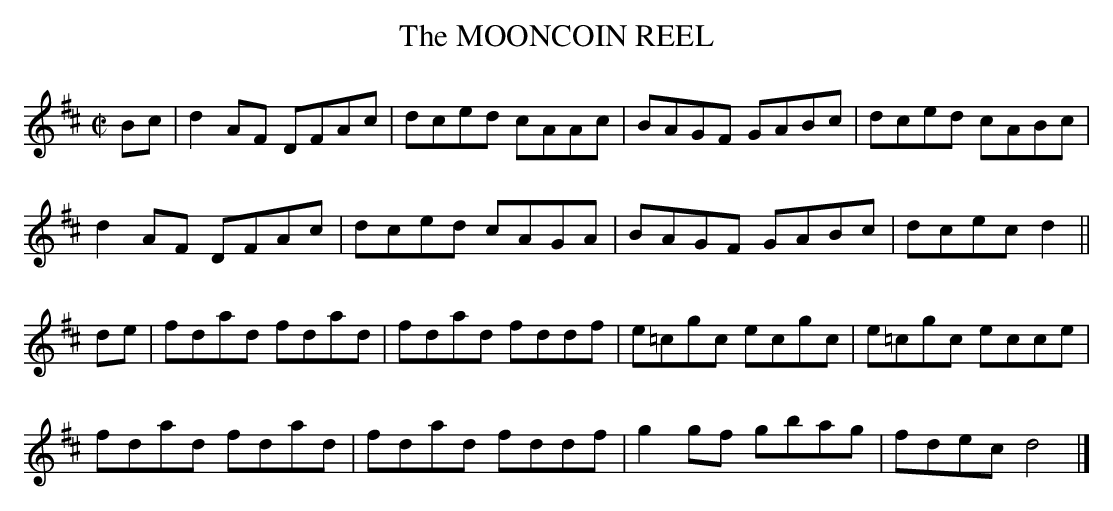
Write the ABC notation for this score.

X:1
T:MOONCOIN REEL, The
M:C|
L:1/8
K:D
Bc|d2AF DFAc|dced cAAc|BAGF GABc|dced cABc|
d2AF DFAc|dced cAGA|BAGF GABc|dcec d2||
de|fdad fdad|fdad fddf|e=cgc ecgc|e=cgc ecce|
fdad fdad|fdad fddf|g2gf gbag|fdec d4|]
